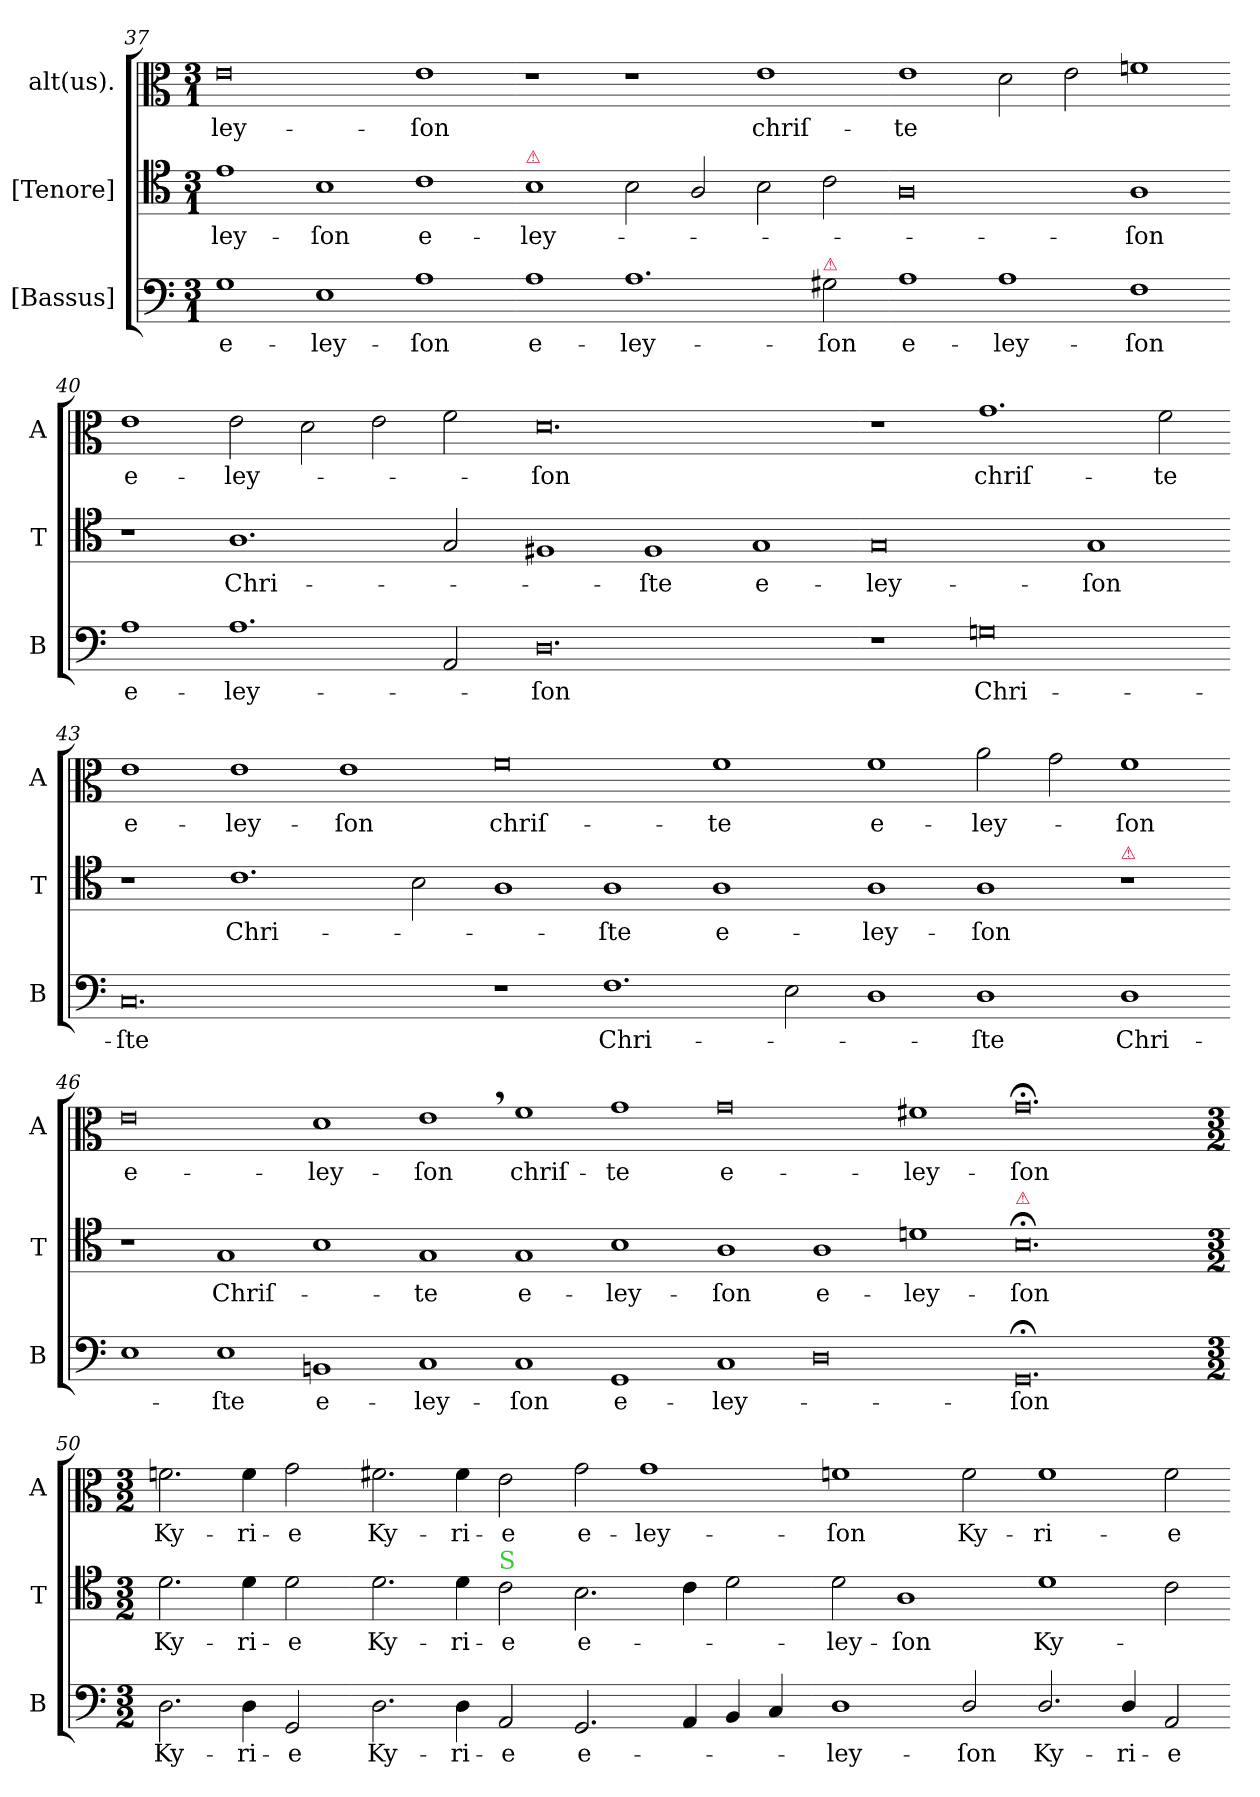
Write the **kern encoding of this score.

**kern	**text	**kern	**text	**kern	**text
*part3	*part3	*part2	*part2	*part1	*part1
*staff3	*staff3	*staff2	*staff2	*staff1	*staff1
*I"[Bassus]	*	*I"[Tenore]	*	*I"alt(us).	*
*I'B	*	*I'T	*	*I'A	*
*clefF4	*	*clefC4	*	*clefC3	*
*k[]	*	*k[]	*	*k[]	*
*M3/1	*	*M3/1	*	*M3/1	*
=37	=37	=37	=37	=37	=37
!	!	!	!LO:LY:i	!	!LO:LY:i
1G\	e-	1e\	-ley-	0e\	-ley-
!	!	!	!LO:LY:i	!	!
1E\	-ley-	1B\	-ſon	.	.
!	!	!	!	!	!LO:LY:i
1A\	-ſon	1c\	e-	1e\	-ſon
=38-	=38-	=38-	=38-	=38-	=38-
!	!	!LO:TX:a:color=crimson:t=⚠	!	!	!
1A\	e-	1B\	-ley-	1r	.
1.A\	-ley-	2B\	.	1r	.
.	.	2A/	.	.	.
.	.	2B\	.	1e\	chriſ-
!LO:TX:a:color=crimson:t=⚠	!	!	!	!	!
2G#X\	-ſon	2c\	.	.	.
=39-	=39-	=39-	=39-	=39-	=39-
!	!LO:LY:i	!	!	!	!
1A\	e-	0A\	.	1e\	te
!	!LO:LY:i	!	!	!	!
1A\	-ley-	.	.	2d\	.
.	.	.	.	2e\	.
!	!LO:LY:i	!	!	!	!
1F\	-ſon	1A\	-ſon	1fn\	.
=40-	=40-	=40-	=40-	=40-	=40-
!	!LO:LY:i	!	!	!	!
1A\	e-	1r	.	1e\	e-
!	!LO:LY:i	!	!	!	!
1.A\	-ley-	1.A\	Chri-	2e\	-ley-
.	.	.	.	2d\	.
.	.	.	.	2e\	.
2AA/	.	2G/	.	2f\	.
=41-	=41-	=41-	=41-	=41-	=41-
!	!LO:LY:i	!	!	!	!
0.D\	-ſon	1F#X/	.	0.d\	-ſon
.	.	1F#/	-ſte	.	.
.	.	1G/	e-	.	.
=42-	=42-	=42-	=42-	=42-	=42-
1r	.	0G/	-ley-	1r	.
!	!	!	!	!	!LO:LY:i
0Gn\	Chri-	.	.	1.g\	chriſ-
.	.	1G/	-ſon	.	.
!	!	!	!	!	!LO:LY:i
.	.	.	.	2f\	-te
=43-	=43-	=43-	=43-	=43-	=43-
!	!	!	!	!	!LO:LY:i
0.C/	-ſte	1r	.	1e\	e-
!	!	!	!LO:LY:i	!	!LO:LY:i
.	.	1.c\	Chri-	1e\	-ley-
!	!	!	!	!	!LO:LY:i
.	.	.	.	1e\	-ſon
.	.	2B\	.	.	.
=44-	=44-	=44-	=44-	=44-	=44-
!	!	!	!	!	!LO:LY:i
1r	.	1A\	.	0f\	chriſ-
!	!LO:LY:i	!	!LO:LY:i	!	!
1.F\	Chri-	1A\	-ſte	.	.
!	!	!	!LO:LY:i	!	!LO:LY:i
.	.	1A\	e-	1f\	-te
2E\	.	.	.	.	.
=45-	=45-	=45-	=45-	=45-	=45-
!	!	!	!LO:LY:i	!	!LO:LY:i
1D\	.	1A\	-ley-	1f\	e-
!	!LO:LY:i	!	!LO:LY:i	!	!LO:LY:i
1D\	-ſte	1A\	-ſon	2a\	-ley-
.	.	.	.	2g\	.
!	!	!LO:TX:a:color=crimson:t=⚠	!	!	!
!	!LO:LY:i	!	!	!	!LO:LY:i
1D\	Chri-	1r	.	1f\	-ſon
=46-	=46-	=46-	=46-	=46-	=46-
!	!	!	!	!	!LO:LY:i
1E\	.	1r	.	0e\	e-
!	!LO:LY:i	!	!LO:LY:i	!	!
1E\	-ſte	1G/	Chriſ-	.	.
!	!	!	!	!	!LO:LY:i
1BBn/	e-	1B\	.	1d\	-ley-
=47-	=47-	=47-	=47-	=47-	=47-
!	!	!	!LO:LY:i	!	!LO:LY:i
1C/	-ley-	1G/	-te	1e,<\	-ſon
!	!	!	!LO:LY:i	!	!LO:LY:i
1C/	-ſon	1G/	e-	1f\	chriſ-
!	!	!	!LO:LY:i	!	!LO:LY:i
1GG/	e-	1B\	-ley-	1g\	-te
=48-	=48-	=48-	=48-	=48-	=48-
!	!	!	!LO:LY:i	!	!
1C/	-ley-	1A\	-ſon	0g\	e-
!	!	!	!LO:LY:i	!	!
0D\	.	1A\	e-	.	.
!	!	!	!LO:LY:i	!	!
.	.	1dn\	-ley-	1f#X\	-ley-
=49-	=49-	=49-	=49-	=49-	=49-
!	!	!LO:TX:a:color=crimson:t=⚠	!	!	!
!	!	!	!LO:LY:i	!	!
0.GG;<;/	-ſon	0.B;<;\	-ſon	0.g;<;\	-ſon
=50-	=50-	=50-	=50-	=50-	=50-
*M3/2	*	*M3/2	*	*M3/2	*
2.D\	Ky-	2.d\	Ky-	2.fn\	Ky-
4D\	-ri-	4d\	-ri-	4f\	-ri-
2GG/	-e	2d\	-e	2g\	-e
=51-	=51-	=51-	=51-	=51-	=51-
!	!LO:LY:i	!	!LO:LY:i	!	!LO:LY:i
2.D\	Ky-	2.d\	Ky-	2.f#X\	Ky-
!	!LO:LY:i	!	!LO:LY:i	!	!LO:LY:i
4D\	-ri-	4d\	-ri-	4f#\	-ri-
!	!	!LO:TX:a:color=limegreen:t=S	!	!	!
!	!LO:LY:i	!	!LO:LY:i	!	!LO:LY:i
2AA/	-e	2c\	-e	2e\	-e
=52-	=52-	=52-	=52-	=52-	=52-
2.GG/	e-	2.B\	e-	2g\	e-
.	.	.	.	1g\	-ley-
4AA/	.	4c\	.	.	.
4BB/	.	2d\	.	.	.
4C/	.	.	.	.	.
=53-	=53-	=53-	=53-	=53-	=53-
1D\	-ley-	2d\	-ley-	1fn\	-ſon
.	.	1A\	-ſon	.	.
2D/	-ſon	.	.	2f\	Ky-
=54-	=54-	=54-	=54-	=54-	=54-
!	!	!	!LO:LY:i	!	!
2.D/	Ky-	1d\	Ky-	1f\	-ri-
4D/	-ri-	.	.	.	.
2AA/	-e	2c\	.	2f\	-e
=-	=-	=-	=-	=-	=-
*-	*-	*-	*-	*-	*-
